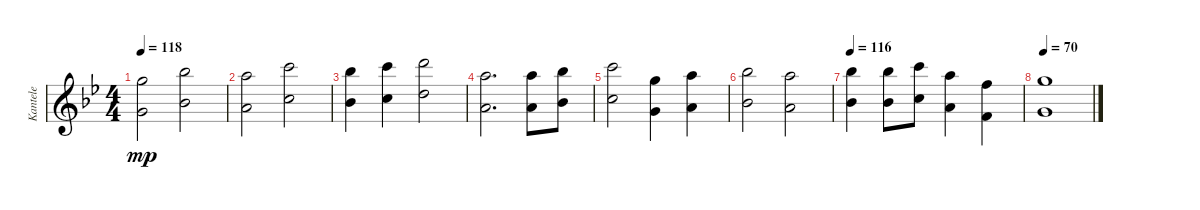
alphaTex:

\track ("Kantele" "Kantele") {instrument orchestralharp}
\staff {score}
\tuning (E4 B3 G3 D3 A2 E2 B1) {hide}
\ts (4 4)
\tempo 118
\clef g2
\ks gminor
(15.1 8.2).2{dy mp} (18.1 11.2).2 |
(17.1 10.2).2 (20.1 13.2).2 |
(18.1 11.2).4 (20.1 13.2).4 (22.1 15.2).2 |
(17.1 10.2).2{d} (17.1 10.2).8 (18.1 11.2).8 |
(20.1 13.2).2 (15.1 8.2).4 (17.1 10.2).4 |
(18.1 11.2).2 (17.1 10.2).2 |
\tempo 116
(18.1 11.2).4 (18.1 11.2).8 (20.1 13.2).8 (17.1 10.2).4 (13.1 6.2).4 |
\tempo 70
(3.1 20.2).1
